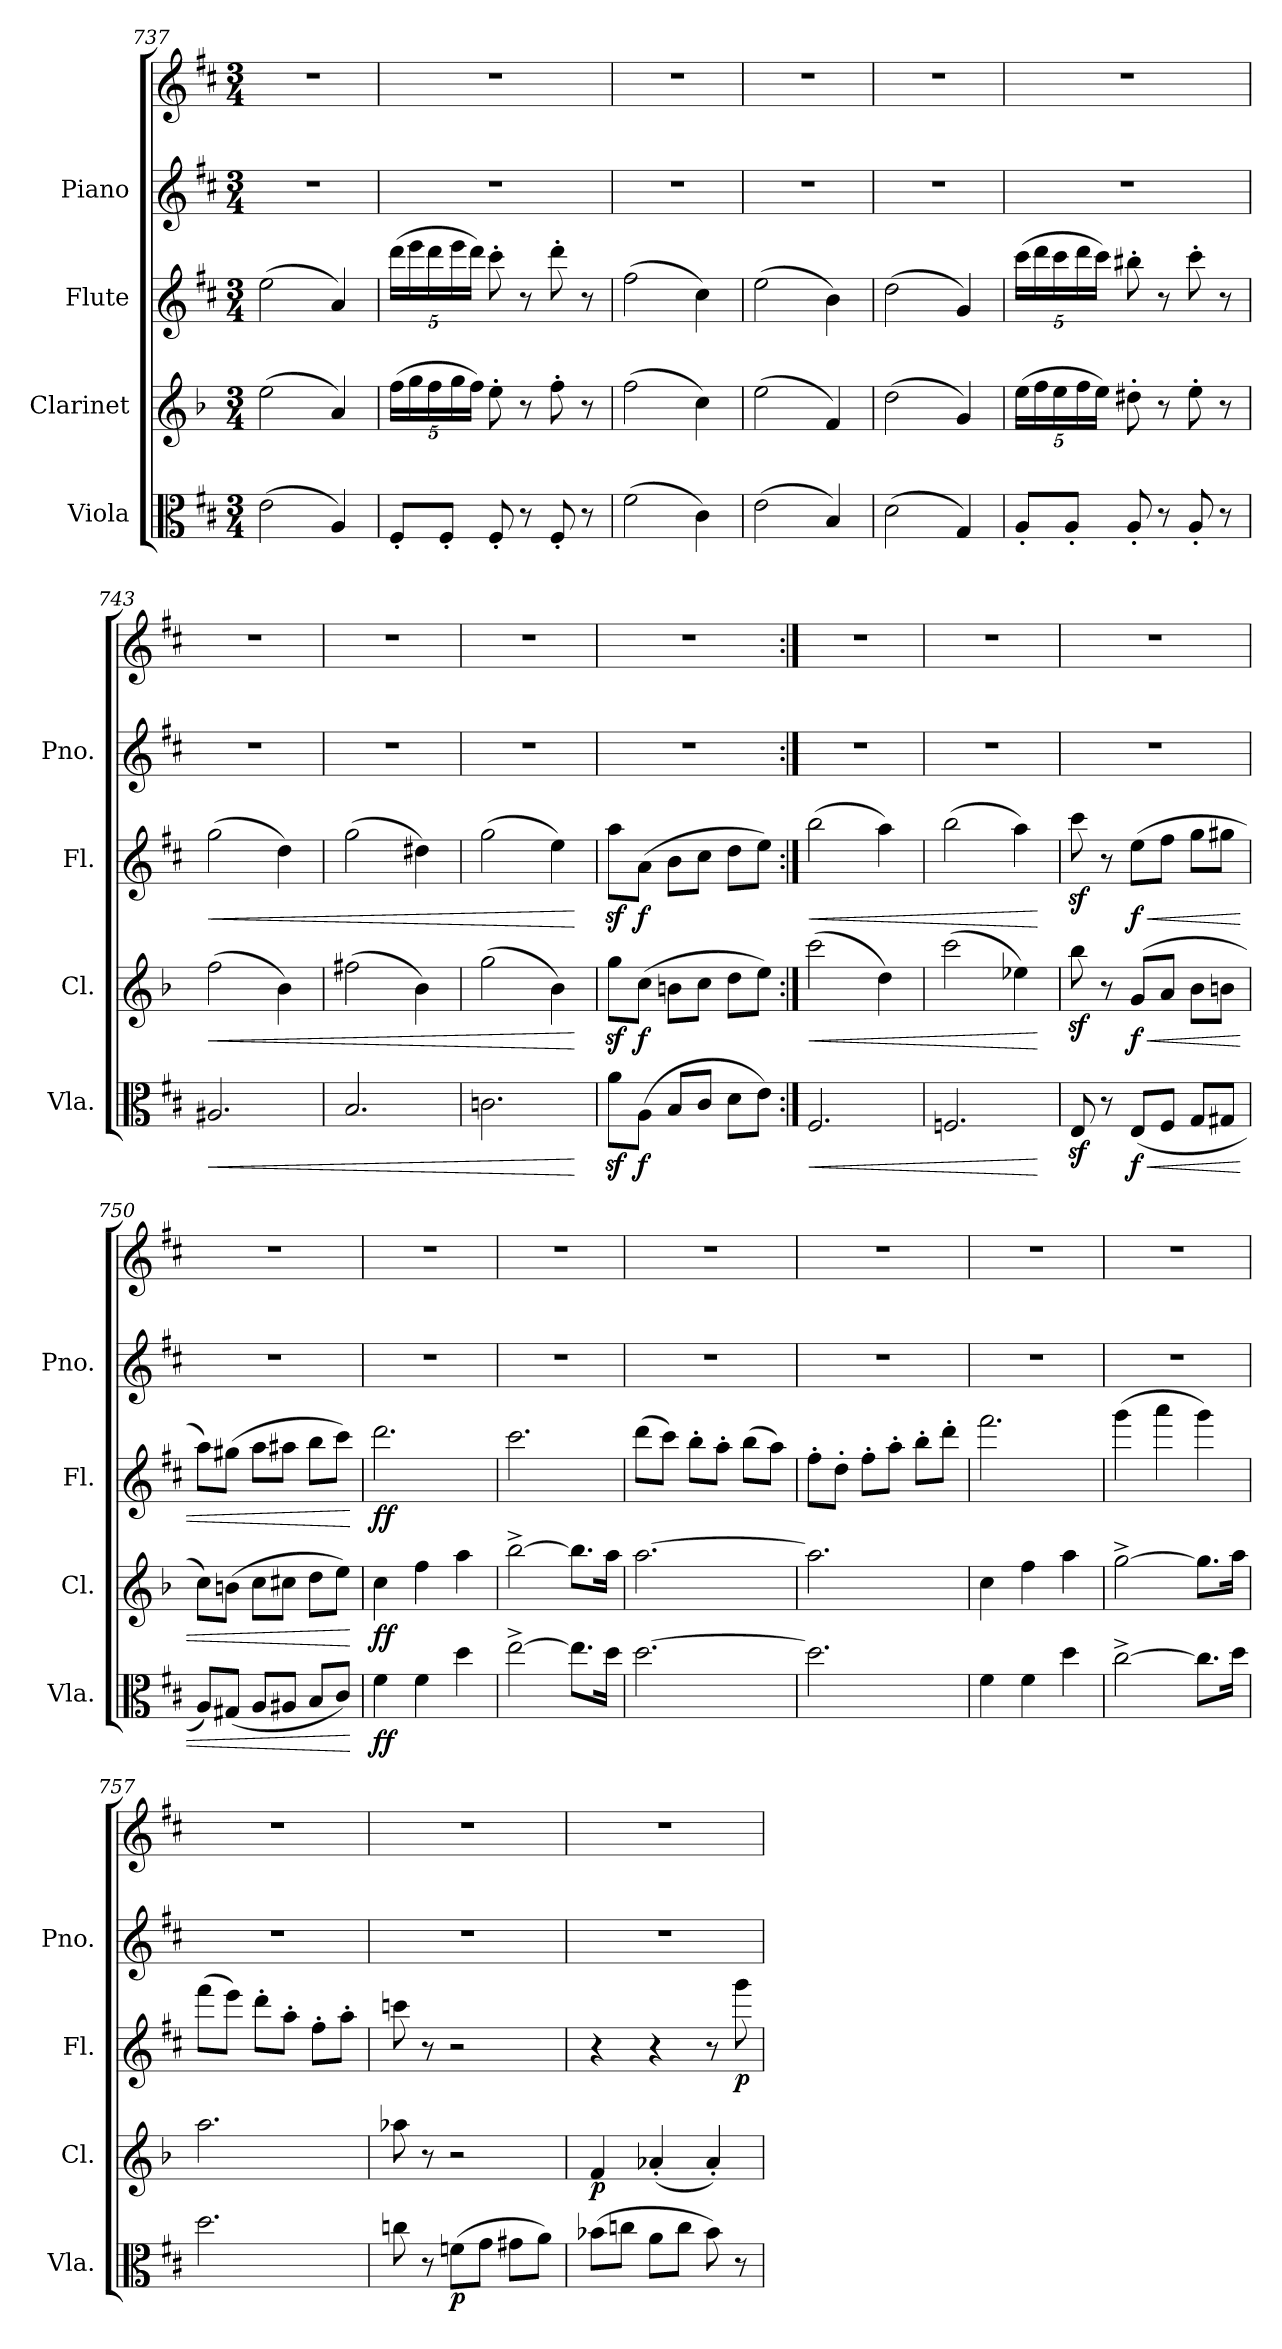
**kern	**dynam	**kern	**dynam	**kern	**dynam	**kern	**kern
*part4	*part4	*part3	*part3	*part2	*part2	*part1	*part1
*staff5	*staff5	*staff4	*staff4	*staff3	*staff3	*staff2	*staff1
*I"Viola	*	*I"Clarinet	*	*I"Flute	*	*I"Piano	*
*I'Vla.	*	*I'Cl.	*	*I'Fl.	*	*I'Pno.	*
*clefC3	*	*clefG2	*	*clefG2	*	*clefG2	*clefG2
*	*	*ITrd2c3	*	*	*	*	*
*k[f#c#]	*	*k[f#c#]	*	*k[f#c#]	*	*k[f#c#]	*k[f#c#]
*M3/4	*	*M3/4	*	*M3/4	*	*M3/4	*M3/4
=737	=737	=737	=737	=737	=737	=737	=737
(>2e\	.	(>2cc#\	.	(>2ee\	.	2.r	2.r
4A/)	.	4f#/)	.	4a/)	.	.	.
!!LO:PB:g=z
=738	=738	=738	=738	=738	=738	=738	=738
*	*	*Xbrackettup	*	*Xbrackettup	*	*	*
8F#'/L	.	(>20dd\LL	.	(>20ddd\LL	.	2.r	2.r
.	.	20ee\	.	20eee\	.	.	.
.	.	20dd\	.	20ddd\	.	.	.
8F#'/J	.	.	.	.	.	.	.
.	.	20ee\	.	20eee\	.	.	.
.	.	20dd\JJ)	.	20ddd\JJ)	.	.	.
8F#'/	.	8cc#'\	.	8ccc#'\	.	.	.
8r	.	8r	.	8r	.	.	.
8F#'/	.	8dd'\	.	8ddd'\	.	.	.
8r	.	8r	.	8r	.	.	.
=739	=739	=739	=739	=739	=739	=739	=739
(>2f#\	.	(>2dd\	.	(>2ff#\	.	2.r	2.r
4c#\)	.	4a\)	.	4cc#\)	.	.	.
=740	=740	=740	=740	=740	=740	=740	=740
(>2e\	.	(>2cc#\	.	(>2ee\	.	2.r	2.r
4B/)	.	4d/)	.	4b\)	.	.	.
=741	=741	=741	=741	=741	=741	=741	=741
(>2d\	.	(>2b\	.	(>2dd\	.	2.r	2.r
4G/)	.	4e/)	.	4g/)	.	.	.
=742	=742	=742	=742	=742	=742	=742	=742
8A'/L	.	(>20cc#\LL	.	(>20ccc#\LL	.	2.r	2.r
.	.	20dd\	.	20ddd\	.	.	.
.	.	20cc#\	.	20ccc#\	.	.	.
8A'/J	.	.	.	.	.	.	.
.	.	20dd\	.	20ddd\	.	.	.
.	.	20cc#\JJ)	.	20ccc#\JJ)	.	.	.
8A'/	.	8b#X'\	.	8bb#X'\	.	.	.
8r	.	8r	.	8r	.	.	.
8A'/	.	8cc#'\	.	8ccc#'\	.	.	.
8r	.	8r	.	8r	.	.	.
=743	=743	=743	=743	=743	=743	=743	=743
!	!LO:HP:b	!	!LO:HP:b	!	!LO:HP:b	!	!
2.A#X/	<	(>2dd\	<	(>2gg\	<	2.r	2.r
.	.	4g\)	.	4dd\)	.	.	.
=744	=744	=744	=744	=744	=744	=744	=744
2.B/	.	(>2dd#X\	.	(>2gg\	.	2.r	2.r
.	.	4g\)	.	4dd#X\)	.	.	.
=745	=745	=745	=745	=745	=745	=745	=745
2.cn\	.	(>2ee\	.	(>2gg\	.	2.r	2.r
.	.	4g\)	.	4ee\)	.	.	.
.	[	.	[	.	[	.	.
!!LO:LB:g=z
=746	=746	=746	=746	=746	=746	=746	=746
8az<\L	.	8eez<\L	.	8aaz<\L	.	2.r	2.r
!	!LO:DY:b	!	!LO:DY:b	!	!LO:DY:b	!	!
(>8A\J	f	(>8a\J	f	(>8a\J	f	.	.
8B/L	.	8g#X\L	.	8b\L	.	.	.
8c#/J	.	8a\J	.	8cc#\J	.	.	.
8d\L	.	8b\L	.	8dd\L	.	.	.
8e\J)	.	8cc#\J)	.	8ee\J)	.	.	.
=747:|!	=747:|!	=747:|!	=747:|!	=747:|!	=747:|!	=747:|!	=747:|!
!	!LO:HP:b	!	!LO:HP:b	!	!LO:HP:b	!	!
2.F#/	<	(>2aa\	<	(>2bb\	<	2.r	2.r
.	.	4b\)	.	4aa\)	.	.	.
=748	=748	=748	=748	=748	=748	=748	=748
2.Fn/	.	(>2aa\	.	(>2bb\	.	2.r	2.r
.	.	4ccn\)	.	4aa\)	.	.	.
.	[	.	[	.	[	.	.
=749	=749	=749	=749	=749	=749	=749	=749
8Ez</	.	8ggz<\	.	8ccc#z<\	.	2.r	2.r
8r	.	8r	.	8r	.	.	.
!	!LO:HP:b	!	!LO:HP:b	!	!LO:HP:b	!	!
!	!LO:DY:n=1:b	!	!LO:DY:n=1:b	!	!LO:DY:n=1:b	!	!
(<8E/L	< f	(>8e/L	< f	(>8ee\L	< f	.	.
8F#/J	.	8f#/J	.	8ff#\J	.	.	.
8G/L	.	8g\L	.	8gg\L	.	.	.
8G#X/J	.	8g#X\J	.	8gg#X\J	.	.	.
=750	=750	=750	=750	=750	=750	=750	=750
8A/L)	.	8a\L)	.	8aa\L)	.	2.r	2.r
(<8G#X/J	.	(>8g#X\J	.	(>8gg#X\J	.	.	.
8A/L	.	8a\L	.	8aa\L	.	.	.
8A#X/J	.	8a#X\J	.	8aa#X\J	.	.	.
8B/L	.	8b\L	.	8bb\L	.	.	.
8c#/J)	.	8cc#\J)	.	8ccc#\J)	.	.	.
.	[	.	[	.	[	.	.
=751	=751	=751	=751	=751	=751	=751	=751
!	!LO:DY:b	!	!LO:DY:b	!	!LO:DY:b	!	!
4f#\	ff	4a\	ff	2.ddd\	ff	2.r	2.r
4f#\	.	4dd\	.	.	.	.	.
4dd\	.	4ff#\	.	.	.	.	.
=752	=752	=752	=752	=752	=752	=752	=752
[2ee^\	.	[2gg^\	.	2.ccc#\	.	2.r	2.r
8.ee\L]	.	8.gg\L]	.	.	.	.	.
16dd\Jk	.	16ff#\Jk	.	.	.	.	.
!!LO:LB:g=z
=753	=753	=753	=753	=753	=753	=753	=753
[2.dd\	.	[2.ff#\	.	(>8ddd\L	.	2.r	2.r
.	.	.	.	8ccc#\J)	.	.	.
.	.	.	.	8bb'\L	.	.	.
.	.	.	.	8aa'\J	.	.	.
.	.	.	.	(>8bb\L	.	.	.
.	.	.	.	8aa\J)	.	.	.
=754	=754	=754	=754	=754	=754	=754	=754
2.dd\]	.	2.ff#\]	.	8ff#'\L	.	2.r	2.r
.	.	.	.	8dd'\J	.	.	.
.	.	.	.	8ff#'\L	.	.	.
.	.	.	.	8aa'\J	.	.	.
.	.	.	.	8bb'\L	.	.	.
.	.	.	.	8ddd'\J	.	.	.
=755	=755	=755	=755	=755	=755	=755	=755
4f#\	.	4a\	.	2.fff#\	.	2.r	2.r
4f#\	.	4dd\	.	.	.	.	.
4dd\	.	4ff#\	.	.	.	.	.
=756	=756	=756	=756	=756	=756	=756	=756
[2cc#^\	.	[2ee^\	.	(>4ggg\	.	2.r	2.r
.	.	.	.	4aaa\	.	.	.
8.cc#\L]	.	8.ee\L]	.	4ggg\)	.	.	.
16dd\Jk	.	16ff#\Jk	.	.	.	.	.
=757	=757	=757	=757	=757	=757	=757	=757
2.dd\	.	2.ff#\	.	(>8fff#\L	.	2.r	2.r
.	.	.	.	8eee\J)	.	.	.
.	.	.	.	8ddd'\L	.	.	.
.	.	.	.	8aa'\J	.	.	.
.	.	.	.	8ff#'\L	.	.	.
.	.	.	.	8aa'\J	.	.	.
=758	=758	=758	=758	=758	=758	=758	=758
8ccn\	.	8ffn\	.	8cccn\	.	2.r	2.r
8r	.	8r	.	8r	.	.	.
!	!LO:DY:b	!	!	!	!	!	!
(>8fn\L	p	2r	.	2r	.	.	.
8g\J	.	.	.	.	.	.	.
8g#X\L	.	.	.	.	.	.	.
8a\J)	.	.	.	.	.	.	.
!!LO:PB:g=z
=759	=759	=759	=759	=759	=759	=759	=759
!	!	!	!LO:DY:b	!	!	!	!
(>8b-X\L	.	4d/	p	4r	.	2.r	2.r
8ccn\J	.	.	.	.	.	.	.
8a\L	.	(<4fn'/	.	4r	.	.	.
8cc\J	.	.	.	.	.	.	.
8b-\)	.	4f'/)	.	8r	.	.	.
!	!	!	!	!	!LO:DY:b	!	!
8r	.	.	.	8ggg\	p	.	.
=	=	=	=	=	=	=	=
*-	*-	*-	*-	*-	*-	*-	*-
